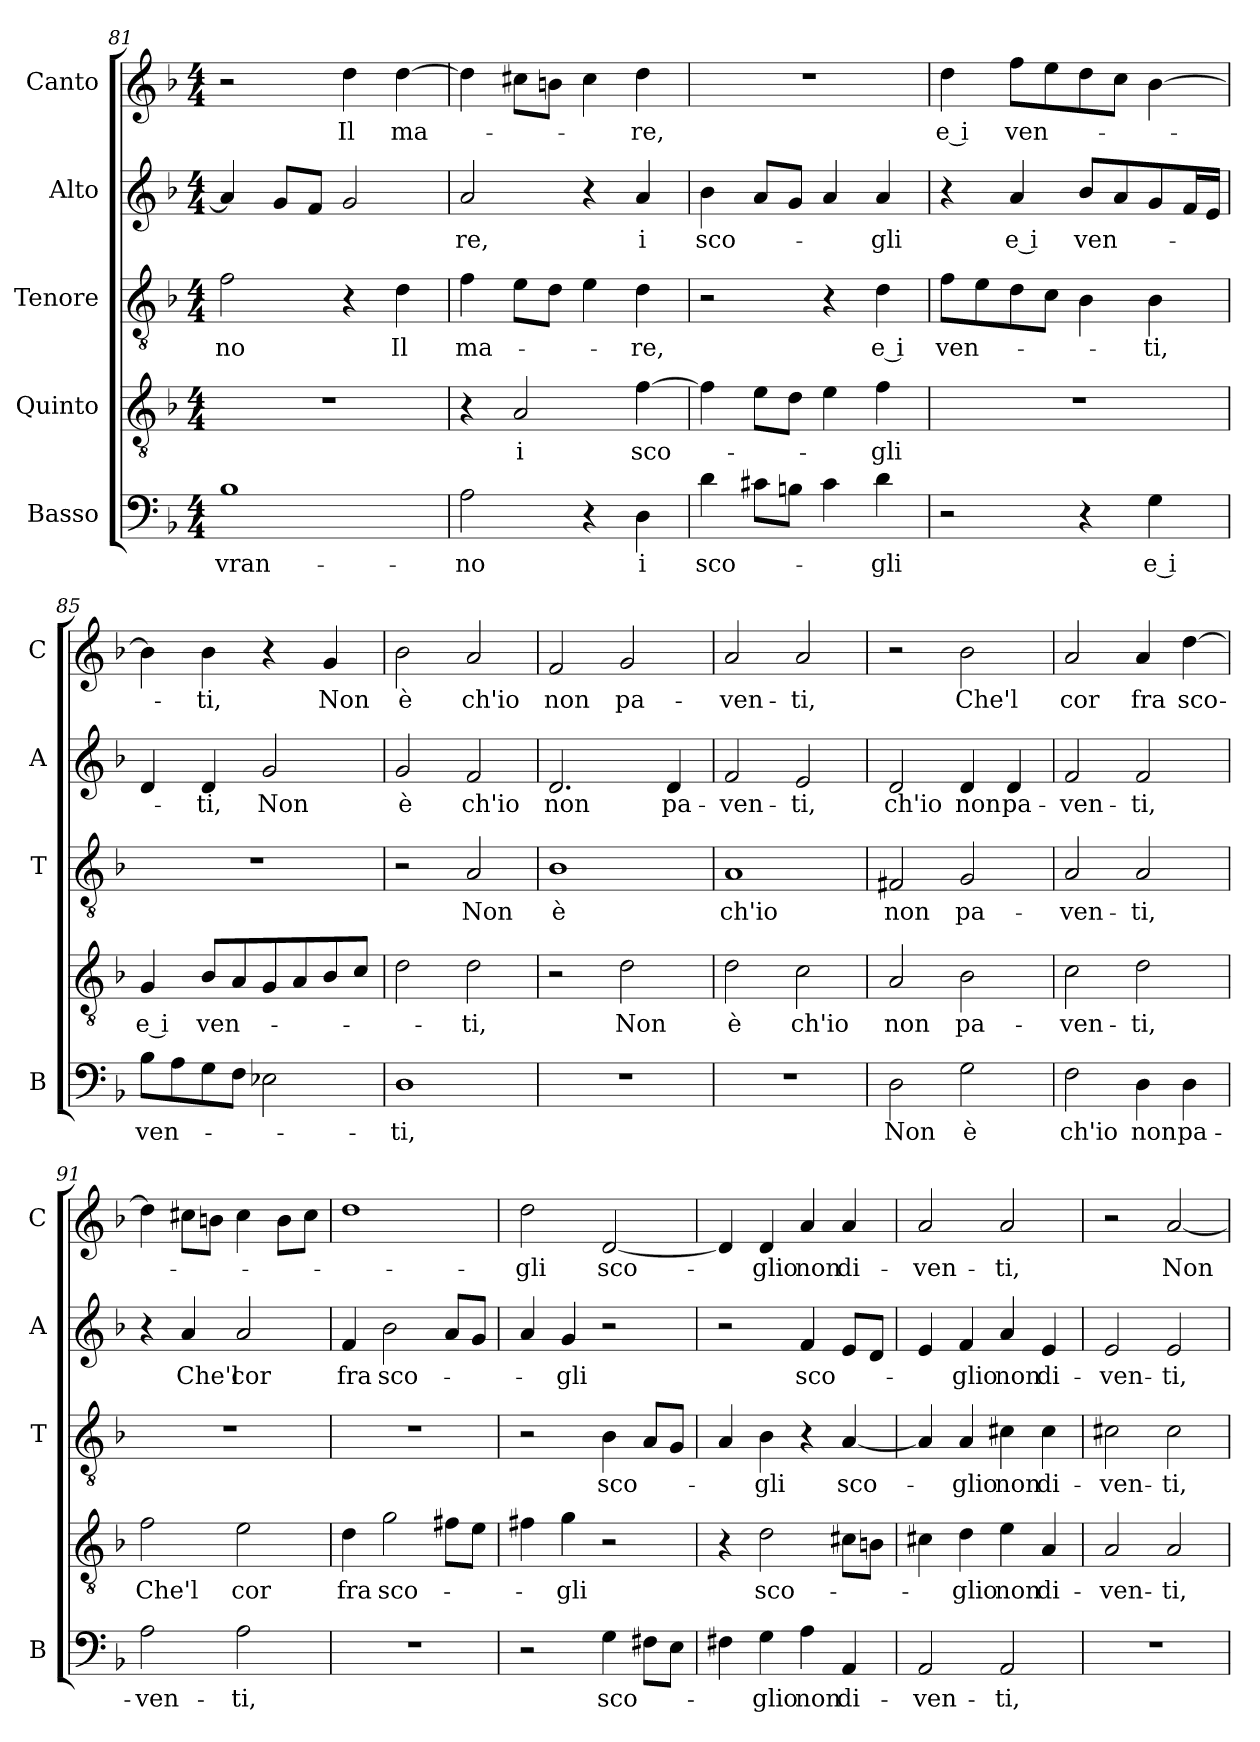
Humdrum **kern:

**kern	**text	**kern	**text	**kern	**text	**kern	**text	**kern	**text
*part5	*part5	*part4	*part4	*part3	*part3	*part2	*part2	*part1	*part1
*staff5	*staff5	*staff4	*staff4	*staff3	*staff3	*staff2	*staff2	*staff1	*staff1
*I"Basso	*	*I"Quinto	*	*I"Tenore	*	*I"Alto	*	*I"Canto	*
*I'B	*	*	*	*I'T	*	*I'A	*	*I'C	*
*clefF4	*	*clefGv2	*	*clefGv2	*	*clefG2	*	*clefG2	*
*k[b-]	*	*k[b-]	*	*k[b-]	*	*k[b-]	*	*k[b-]	*
*F:	*	*F:	*	*F:	*	*F:	*	*F:	*
*M4/4	*	*M4/4	*	*M4/4	*	*M4/4	*	*M4/4	*
=81	=81	=81	=81	=81	=81	=81	=81	=81	=81
!	!LO:LY:b	!	!	!	!LO:LY:b	!	!	!	!
1B-	-vran-	1r	.	2f\	-no	4a/]	.	2r	.
.	.	.	.	.	.	8g/L	.	.	.
.	.	.	.	.	.	8f/J	.	.	.
!	!	!	!	!	!	!	!	!	!LO:LY:b
.	.	.	.	4r	.	2g/	.	4dd\	Il
!	!	!	!	!	!LO:LY:b	!	!	!	!LO:LY:b
.	.	.	.	4d\	Il	.	.	[4dd\	ma-
=82	=82	=82	=82	=82	=82	=82	=82	=82	=82
!	!LO:LY:b	!	!	!	!LO:LY:b	!	!LO:LY:b	!	!
2A\	-no	4r	.	4f\	ma-	2a/	-re,	4dd\]	.
!	!	!	!LO:LY:b	!	!	!	!	!	!
.	.	2A/	i	8e\L	.	.	.	8cc#X\L	.
.	.	.	.	8d\J	.	.	.	8bn\J	.
4r	.	.	.	4e\	.	4r	.	4cc#\	.
!	!LO:LY:b	!	!LO:LY:b	!	!LO:LY:b	!	!LO:LY:b	!	!LO:LY:b
4D\	i	[4f\	sco-	4d\	-re,	4a/	i	4dd\	-re,
=83	=83	=83	=83	=83	=83	=83	=83	=83	=83
!	!LO:LY:b	!	!	!	!	!	!LO:LY:b	!	!
4d\	sco-	4f\]	.	2r	.	4b-\	sco-	1r	.
8c#X\L	.	8e\L	.	.	.	8a/L	.	.	.
8Bn\J	.	8d\J	.	.	.	8g/J	.	.	.
4c#\	.	4e\	.	4r	.	4a/	.	.	.
!	!LO:LY:b	!	!LO:LY:b	!	!LO:LY:b	!	!LO:LY:b	!	!
4d\	-gli	4f\	-gli	4d\	e i	4a/	-gli	.	.
!!LO:LB:g=z
=84	=84	=84	=84	=84	=84	=84	=84	=84	=84
!	!	!	!	!	!LO:LY:b	!	!	!	!LO:LY:b
2r	.	1r	.	8f\L	ven-	4r	.	4dd\	e i
.	.	.	.	8e\	.	.	.	.	.
!	!	!	!	!	!	!	!LO:LY:b	!	!LO:LY:b
.	.	.	.	8d\	.	4a/	e i	8ff\L	ven-
.	.	.	.	8c\J	.	.	.	8ee\	.
!	!	!	!	!	!	!	!LO:LY:b	!	!
4r	.	.	.	4B-\	.	8b-/L	ven-	8dd\	.
.	.	.	.	.	.	8a/	.	8cc\J	.
!	!LO:LY:b	!	!	!	!LO:LY:b	!	!	!	!
4G\	e i	.	.	4B-\	-ti,	8g/	.	[4b-\	.
.	.	.	.	.	.	16f/L	.	.	.
.	.	.	.	.	.	16e/JJ	.	.	.
=85	=85	=85	=85	=85	=85	=85	=85	=85	=85
!	!LO:LY:b	!	!LO:LY:b	!	!	!	!	!	!
8B-\L	ven-	4G/	e i	1r	.	4d/	.	4b-\]	.
8A\	.	.	.	.	.	.	.	.	.
!	!	!	!LO:LY:b	!	!	!	!LO:LY:b	!	!LO:LY:b
8G\	.	8B-/L	ven-	.	.	4d/	-ti,	4b-\	-ti,
8F\J	.	8A/	.	.	.	.	.	.	.
!	!	!	!	!	!	!	!LO:LY:b	!	!
2E-X\	.	8G/	.	.	.	2g/	Non	4r	.
.	.	8A/	.	.	.	.	.	.	.
!	!	!	!	!	!	!	!	!	!LO:LY:b
.	.	8B-/	.	.	.	.	.	4g/	Non
.	.	8c/J	.	.	.	.	.	.	.
=86	=86	=86	=86	=86	=86	=86	=86	=86	=86
!	!LO:LY:b	!	!	!	!	!	!LO:LY:b	!	!LO:LY:b
1D	-ti,	2d\	.	2r	.	2g/	è	2b-\	è
!	!	!	!LO:LY:b	!	!LO:LY:b	!	!LO:LY:b	!	!LO:LY:b
.	.	2d\	-ti,	2A/	Non	2f/	ch'io	2a/	ch'io
=87	=87	=87	=87	=87	=87	=87	=87	=87	=87
!	!	!	!	!	!LO:LY:b	!	!LO:LY:b	!	!LO:LY:b
1r	.	2r	.	1B-	è	2.d/	non	2f/	non
!	!	!	!LO:LY:b	!	!	!	!	!	!LO:LY:b
.	.	2d\	Non	.	.	.	.	2g/	pa-
!	!	!	!	!	!	!	!LO:LY:b	!	!
.	.	.	.	.	.	4d/	pa-	.	.
=88	=88	=88	=88	=88	=88	=88	=88	=88	=88
!	!	!	!LO:LY:b	!	!LO:LY:b	!	!LO:LY:b	!	!LO:LY:b
1r	.	2d\	è	1A	ch'io	2f/	-ven-	2a/	-ven-
!	!	!	!LO:LY:b	!	!	!	!LO:LY:b	!	!LO:LY:b
.	.	2c\	ch'io	.	.	2e/	-ti,	2a/	-ti,
=89	=89	=89	=89	=89	=89	=89	=89	=89	=89
!	!LO:LY:b	!	!LO:LY:b	!	!LO:LY:b	!	!LO:LY:b	!	!
2D\	Non	2A/	non	2F#X/	non	2d/	ch'io	2r	.
!	!LO:LY:b	!	!LO:LY:b	!	!LO:LY:b	!	!LO:LY:b	!	!LO:LY:b
2G\	è	2B-\	pa-	2G/	pa-	4d/	non	2b-\	Che'l
!	!	!	!	!	!	!	!LO:LY:b	!	!
.	.	.	.	.	.	4d/	pa-	.	.
=90	=90	=90	=90	=90	=90	=90	=90	=90	=90
!	!LO:LY:b	!	!LO:LY:b	!	!LO:LY:b	!	!LO:LY:b	!	!LO:LY:b
2F\	ch'io	2c\	-ven-	2A/	-ven-	2f/	-ven-	2a/	cor
!	!LO:LY:b	!	!LO:LY:b	!	!LO:LY:b	!	!LO:LY:b	!	!LO:LY:b
4D\	non	2d\	-ti,	2A/	-ti,	2f/	-ti,	4a/	fra
!	!LO:LY:b	!	!	!	!	!	!	!	!LO:LY:b
4D\	pa-	.	.	.	.	.	.	[4dd\	sco-
!!LO:PB:g=z
=91	=91	=91	=91	=91	=91	=91	=91	=91	=91
!	!LO:LY:b	!	!LO:LY:b	!	!	!	!	!	!
2A\	-ven-	2f\	Che'l	1r	.	4r	.	4dd\]	.
!	!	!	!	!	!	!	!LO:LY:b	!	!
.	.	.	.	.	.	4a/	Che'l	8cc#X\L	.
.	.	.	.	.	.	.	.	8bn\J	.
!	!LO:LY:b	!	!LO:LY:b	!	!	!	!LO:LY:b	!	!
2A\	-ti,	2e\	cor	.	.	2a/	cor	4cc#\	.
.	.	.	.	.	.	.	.	8b\L	.
.	.	.	.	.	.	.	.	8cc#\J	.
=92	=92	=92	=92	=92	=92	=92	=92	=92	=92
!	!	!	!LO:LY:b	!	!	!	!LO:LY:b	!	!
1r	.	4d\	fra	1r	.	4f/	fra	1dd	.
!	!	!	!LO:LY:b	!	!	!	!LO:LY:b	!	!
.	.	2g\	sco-	.	.	2b-\	sco-	.	.
.	.	8f#X\L	.	.	.	8a/L	.	.	.
.	.	8e\J	.	.	.	8g/J	.	.	.
=93	=93	=93	=93	=93	=93	=93	=93	=93	=93
!	!	!	!	!	!	!	!	!	!LO:LY:b
2r	.	4f#X\	.	2r	.	4a/	.	2dd\	-gli
!	!	!	!LO:LY:b	!	!	!	!LO:LY:b	!	!
.	.	4g\	-gli	.	.	4g/	-gli	.	.
!	!LO:LY:b	!	!	!	!LO:LY:b	!	!	!	!LO:LY:b
4G\	sco-	2r	.	4B-\	sco-	2r	.	[2d/	sco-
8F#X\L	.	.	.	8A/L	.	.	.	.	.
8E\J	.	.	.	8G/J	.	.	.	.	.
=94	=94	=94	=94	=94	=94	=94	=94	=94	=94
4F#X\	.	4r	.	4A/	.	2r	.	4d/]	.
!	!LO:LY:b	!	!LO:LY:b	!	!LO:LY:b	!	!	!	!LO:LY:b
4G\	-glio	2d\	sco-	4B-\	-gli	.	.	4d/	-glio
!	!LO:LY:b	!	!	!	!	!	!LO:LY:b	!	!LO:LY:b
4A\	non	.	.	4r	.	4f/	sco-	4a/	non
!	!LO:LY:b	!	!	!	!LO:LY:b	!	!	!	!LO:LY:b
4AA/	di-	8c#X\L	.	[4A/	sco-	8e/L	.	4a/	di-
.	.	8Bn\J	.	.	.	8d/J	.	.	.
=95	=95	=95	=95	=95	=95	=95	=95	=95	=95
!	!LO:LY:b	!	!	!	!	!	!	!	!LO:LY:b
2AA/	-ven-	4c#X\	.	4A/]	.	4e/	.	2a/	-ven-
!	!	!	!LO:LY:b	!	!LO:LY:b	!	!LO:LY:b	!	!
.	.	4d\	-glio	4A/	-glio	4f/	-glio	.	.
!	!LO:LY:b	!	!LO:LY:b	!	!LO:LY:b	!	!LO:LY:b	!	!LO:LY:b
2AA/	-ti,	4e\	non	4c#X\	non	4a/	non	2a/	-ti,
!	!	!	!LO:LY:b	!	!LO:LY:b	!	!LO:LY:b	!	!
.	.	4A/	di-	4c#\	di-	4e/	di-	.	.
=96	=96	=96	=96	=96	=96	=96	=96	=96	=96
!	!	!	!LO:LY:b	!	!LO:LY:b	!	!LO:LY:b	!	!
1r	.	2A/	-ven-	2c#X\	-ven-	2e/	-ven-	2r	.
!	!	!	!LO:LY:b	!	!LO:LY:b	!	!LO:LY:b	!	!LO:LY:b
.	.	2A/	-ti,	2c#\	-ti,	2e/	-ti,	[2a/	Non
=	=	=	=	=	=	=	=	=	=
*-	*-	*-	*-	*-	*-	*-	*-	*-	*-
